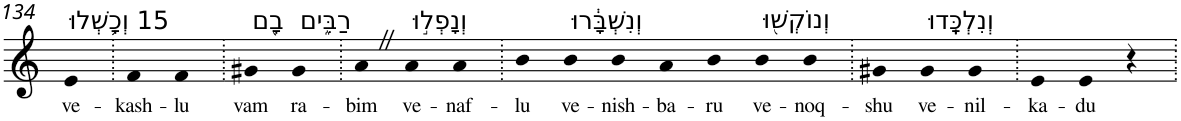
**kern	**text
*part1	*part1
*staff1	*staff1
*I"Piano	*
*I'Pno	*
!!LO:PB:g=z
*clefG2	*
*k[]	*
=134	=134
!LO:TX:a:t=15 וְכָ֥שְׁלוּ	!
!	!LO:LY:b
4e	ve-
=135.	=135.
!	!LO:LY:b
4f	-kash-
!	!LO:LY:b
4f	-lu
=136.	=136.
!LO:TX:a:t=בָ֖ם	!
!	!LO:LY:b
4g#X	vam
!LO:TX:a:t=רַבִּ֑ים	!
!	!LO:LY:b
4g#	ra-
=137.	=137.
!	!LO:LY:b
4aZ	-bim
!LO:TX:a:t=וְנָפְל֣וּ	!
!	!LO:LY:b
4a	ve-
!	!LO:LY:b
4a	-naf-
=138.	=138.
!	!LO:LY:b
4b	-lu
!LO:TX:a:t=וְנִשְׁבָּ֔רוּ	!
!	!LO:LY:b
4b	ve-
!	!LO:LY:b
4b	-nish-
!	!LO:LY:b
4a	-ba-
!	!LO:LY:b
4b	-ru
!LO:TX:a:t=וְנוֹקְשׁ֖וּ	!
!	!LO:LY:b
4b	ve-
!	!LO:LY:b
4b	-noq-
=139.	=139.
!	!LO:LY:b
4g#X	-shu
!LO:TX:a:t=וְנִלְכָּֽדוּ	!
!	!LO:LY:b
4g#	ve-
!	!LO:LY:b
4g#	-nil-
=140.	=140.
!	!LO:LY:b
4e	-ka-
!	!LO:LY:b
4e	-du
4r	.
=.	=.
*-	*-
